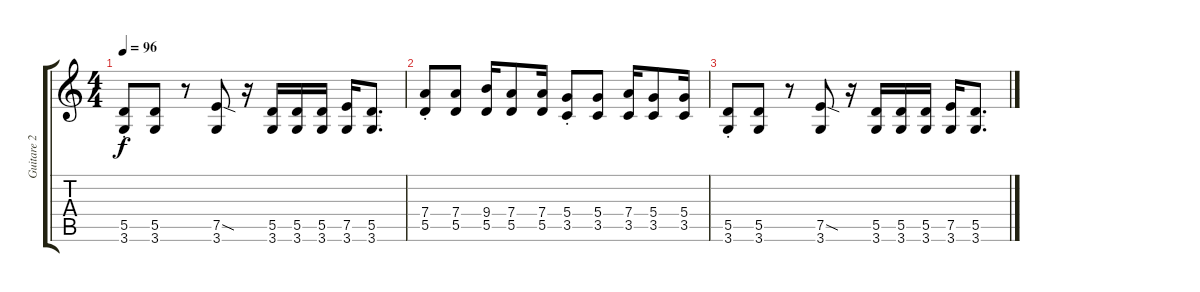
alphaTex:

\track ("Guitare 2" "Guitare 2") {instrument overdrivenguitar}
\staff {score tabs}
\tuning (E4 B3 G3 D3 A2 E2) {hide}
\ts (4 4)
\tempo 96
\clef g2
\ks c
(5.5{st} 3.6{st}).8{dy f} (5.5 3.6).8 r.8 (7.5{sod} 3.6).8 r.16 (5.5 3.6).16 (5.5 3.6).16 (5.5 3.6).16 (7.5 3.6).16 (5.5 3.6).8{d} |
(7.4{st} 5.5{st}).8 (7.4 5.5).8 (9.4 5.5).16 (7.4 5.5).8 (7.4 5.5).16 (5.4{st} 3.5{st}).8 (5.4 3.5).8 (7.4 3.5).16 (5.4 3.5).8 (5.4 3.5).16 |
(5.5{st} 3.6{st}).8 (5.5 3.6).8 r.8 (7.5{sod} 3.6).8 r.16 (5.5 3.6).16 (5.5 3.6).16 (5.5 3.6).16 (7.5 3.6).16 (5.5 3.6).8{d}
